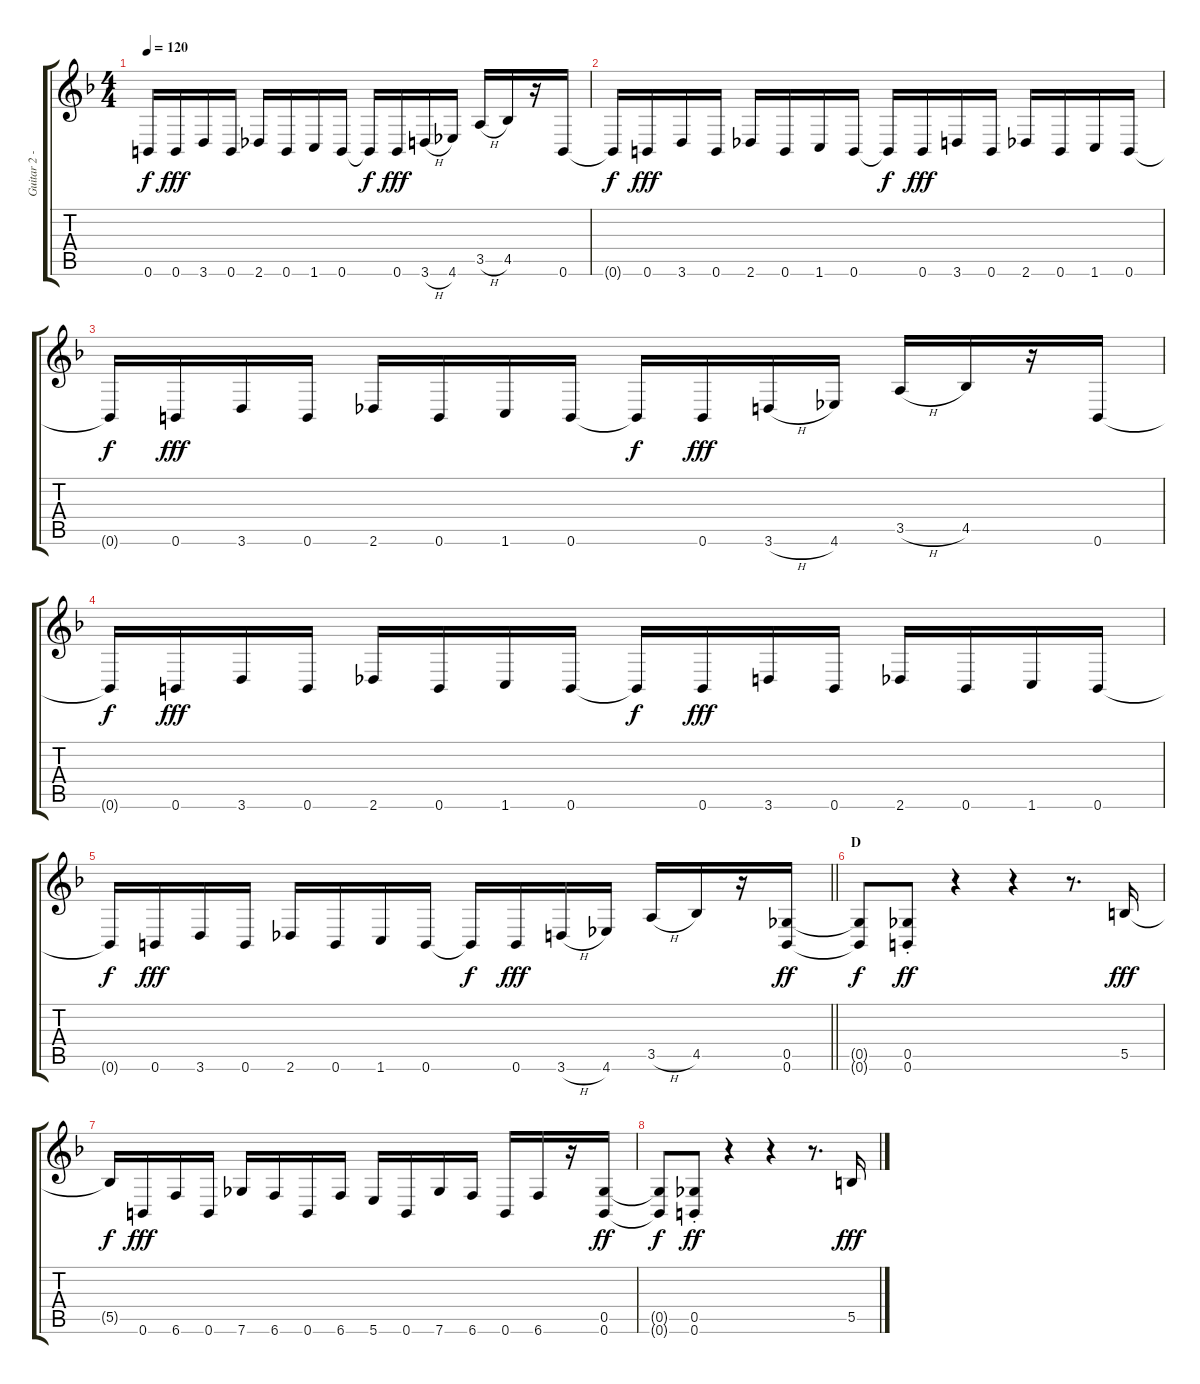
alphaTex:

\track ("Guitar 2 - Uruha" "Guitar 2 -") {instrument overdrivenguitar}
\staff {score tabs}
\tuning (Db4 Ab3 E3 B2 Gb2 B1) {hide}
\ts (4 4)
\tempo 120
\clef g2
\ks f
0.6{t}.16{dy f} 0.6.16{dy fff} 3.6.16 0.6.16 2.6.16 0.6.16 1.6.16 0.6.16 0.6{t}.16{dy f} 0.6.16{dy fff} 3.6{h}.16 4.6.16 3.5{h}.16 4.5.16 r.16 0.6.16 |
0.6{t}.16{dy f} 0.6.16{dy fff} 3.6.16 0.6.16 2.6.16 0.6.16 1.6.16 0.6.16 0.6{t}.16{dy f} 0.6.16{dy fff} 3.6.16 0.6.16 2.6.16 0.6.16 1.6.16 0.6.16 |
0.6{t}.16{dy f} 0.6.16{dy fff} 3.6.16 0.6.16 2.6.16 0.6.16 1.6.16 0.6.16 0.6{t}.16{dy f} 0.6.16{dy fff} 3.6{h}.16 4.6.16 3.5{h}.16 4.5.16 r.16 0.6.16 |
0.6{t}.16{dy f} 0.6.16{dy fff} 3.6.16 0.6.16 2.6.16 0.6.16 1.6.16 0.6.16 0.6{t}.16{dy f} 0.6.16{dy fff} 3.6.16 0.6.16 2.6.16 0.6.16 1.6.16 0.6.16 |
\barLineRight lightlight
0.6{t}.16{dy f} 0.6.16{dy fff} 3.6.16 0.6.16 2.6.16 0.6.16 1.6.16 0.6.16 0.6{t}.16{dy f} 0.6.16{dy fff} 3.6{h}.16 4.6.16 3.5{h}.16 4.5.16 r.16 (0.5 0.6).16{dy ff} |
\section ("" "D")
(0.5{t} 0.6{t}).8{dy f} (0.5{st} 0.6{st}).8{dy ff} r.4 r.4 r.8{d} 5.5.16{dy fff} |
5.5{t}.16{dy f} 0.6.16{dy fff} 6.6.16 0.6.16 7.6.16 6.6.16 0.6.16 6.6.16 5.6.16 0.6.16 7.6.16 6.6.16 0.6.16 6.6.16 r.16 (0.5 0.6).16{dy ff} |
(0.5{t} 0.6{t}).8{dy f} (0.5{st} 0.6{st}).8{dy ff} r.4 r.4 r.8{d} 5.5.16{dy fff}
